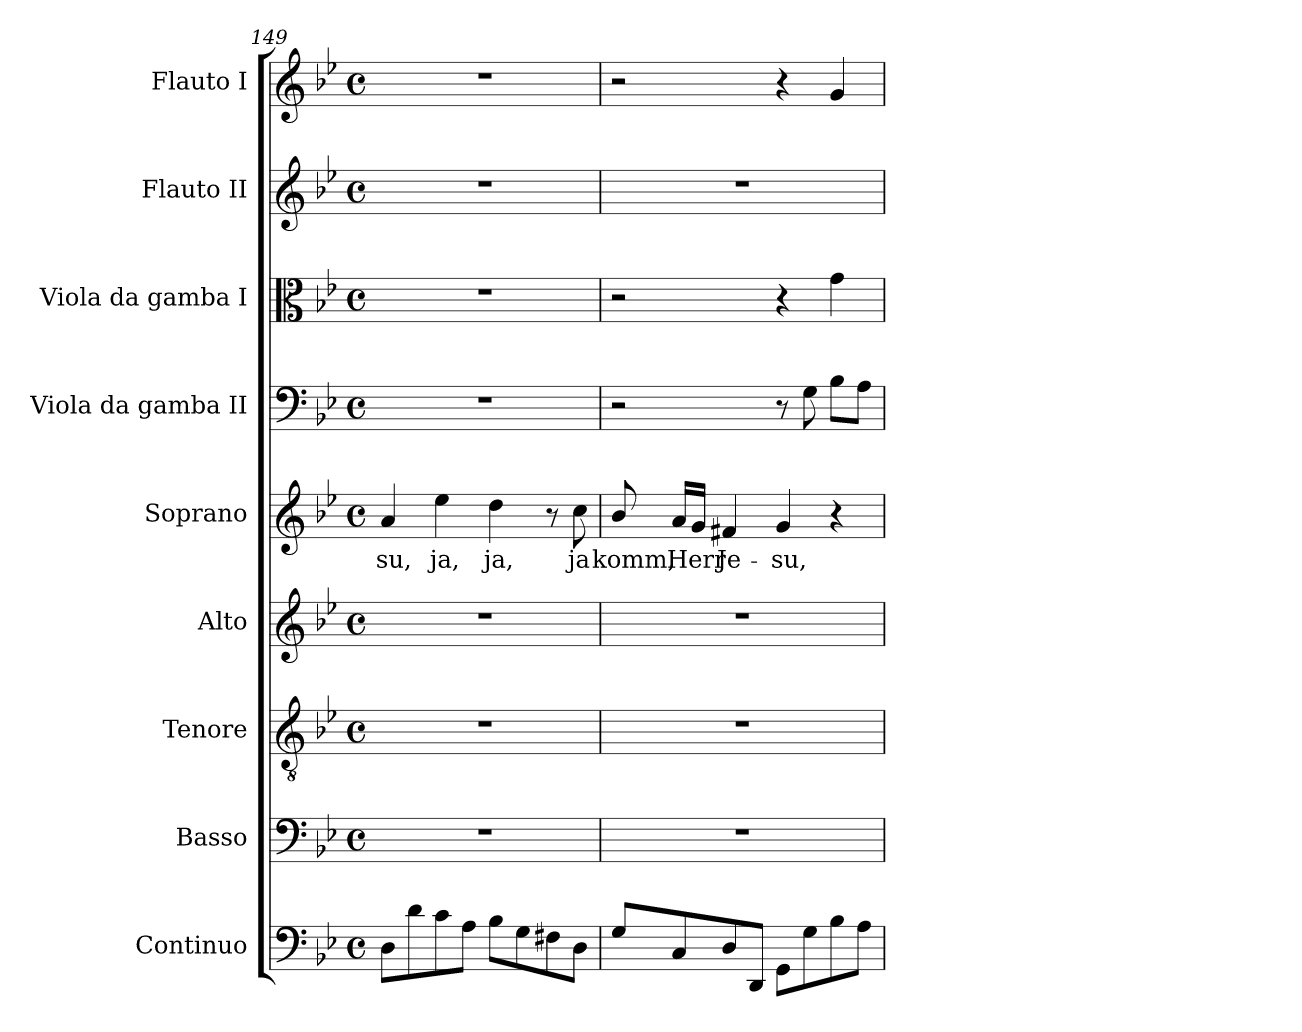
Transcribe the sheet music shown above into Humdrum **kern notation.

**kern	**kern	**kern	**kern	**kern	**text	**kern	**kern	**kern	**kern
*part9	*part8	*part7	*part6	*part5	*part5	*part4	*part3	*part2	*part1
*staff9	*staff8	*staff7	*staff6	*staff5	*staff5	*staff4	*staff3	*staff2	*staff1
*I"Continuo	*I"Basso	*I"Tenore	*I"Alto	*I"Soprano	*	*I"Viola da gamba II	*I"Viola da gamba I	*I"Flauto II	*I"Flauto I
!!LO:LB:g=z
*clefF4	*clefF4	*clefGv2	*clefG2	*clefG2	*	*clefF4	*clefC3	*clefG2	*clefG2
*	*	*ITrd7c12	*	*	*	*	*	*	*
*k[b-e-]	*k[b-e-]	*k[b-e-]	*k[b-e-]	*k[b-e-]	*	*k[b-e-]	*k[b-e-]	*k[b-e-]	*k[b-e-]
*B-:	*B-:	*B-:	*B-:	*B-:	*	*B-:	*B-:	*B-:	*B-:
*M4/4	*M4/4	*M4/4	*M4/4	*M4/4	*	*M4/4	*M4/4	*M4/4	*M4/4
*met(c)	*met(c)	*met(c)	*met(c)	*met(c)	*	*met(c)	*met(c)	*met(c)	*met(c)
=149	=149	=149	=149	=149	=149	=149	=149	=149	=149
!	!	!	!	!	!LO:LY:b:color=#000000	!	!	!	!
8Di\L	1r	1r	1r	4ai/	-su,	1r	1r	1r	1r
8di\	.	.	.	.	.	.	.	.	.
!	!	!	!	!	!LO:LY:b:color=#000000	!	!	!	!
8ci\	.	.	.	4ee-i\	ja,	.	.	.	.
8Ai\J	.	.	.	.	.	.	.	.	.
!	!	!	!	!	!LO:LY:b:color=#000000	!	!	!	!
8B-i\L	.	.	.	4ddi\	ja,	.	.	.	.
8Gi\	.	.	.	.	.	.	.	.	.
8F#Xi\	.	.	.	8r	.	.	.	.	.
!	!	!	!	!	!LO:LY:b:color=#000000	!	!	!	!
8Di\J	.	.	.	8cci\	ja	.	.	.	.
=150	=150	=150	=150	=150	=150	=150	=150	=150	=150
!	!	!	!	!	!LO:LY:b:color=#000000	!	!	!	!
8Gi/L	1r	1r	1r	8b-i/	komm,	2r	2r	1r	2r
!	!	!	!	!	!LO:LY:b:color=#000000	!	!	!	!
8Ci/	.	.	.	16ai/LL	Herr	.	.	.	.
.	.	.	.	16gi/JJ	.	.	.	.	.
!	!	!	!	!	!LO:LY:b:color=#000000	!	!	!	!
8Di/	.	.	.	4f#Xi/	Je-	.	.	.	.
8DDi/J	.	.	.	.	.	.	.	.	.
!	!	!	!	!	!LO:LY:b:color=#000000	!	!	!	!
8GGi\L	.	.	.	4gi/	-su,	8r	4r	.	4r
8Gi\	.	.	.	.	.	8Gi\	.	.	.
8B-i\	.	.	.	4r	.	8B-i\L	4gi\	.	4gi/
8Ai\J	.	.	.	.	.	8Ai\J	.	.	.
=	=	=	=	=	=	=	=	=	=
*-	*-	*-	*-	*-	*-	*-	*-	*-	*-
